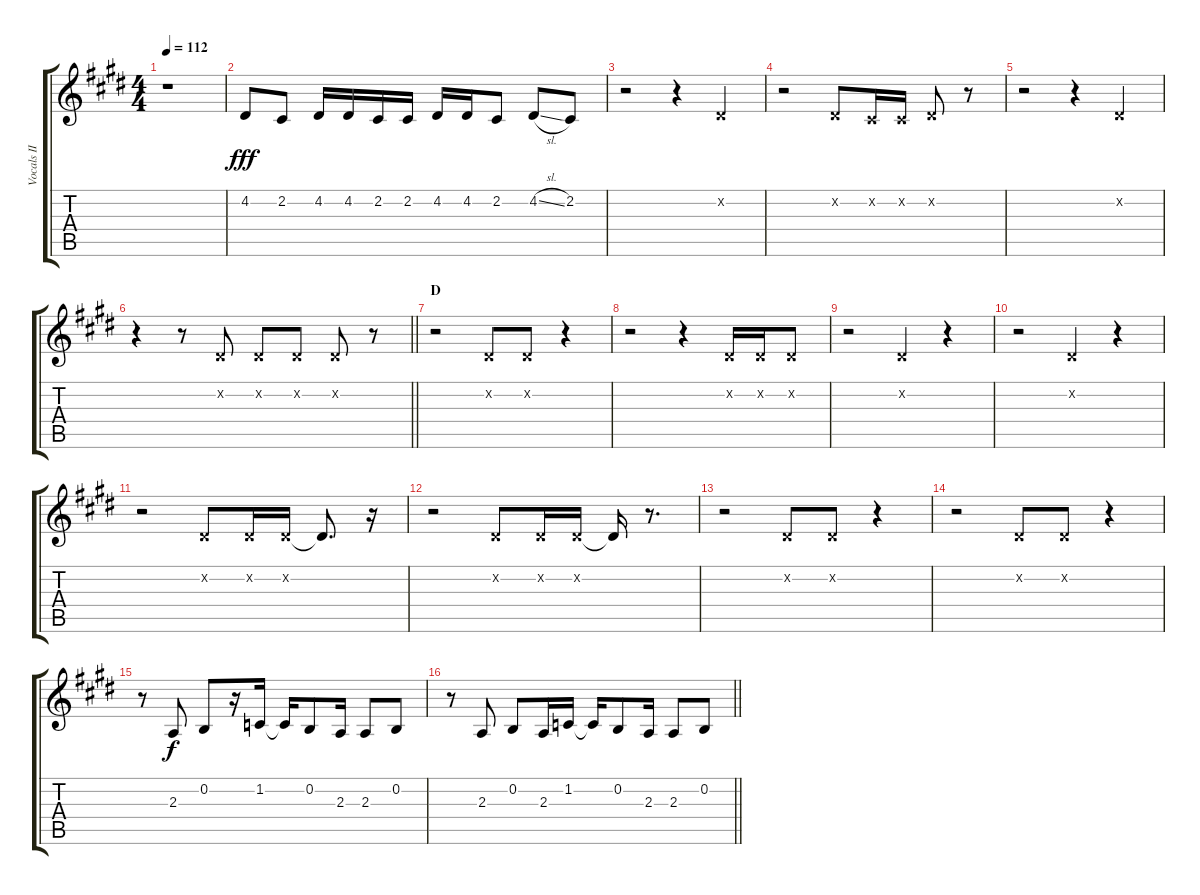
\track ("Vocals II" "Vocals II") {instrument voiceoohs}
\staff {score tabs}
\tuning (E4 B3 G3 D3 A2 E2) {hide}
\ts (4 4)
\tempo 112
\clef g2
\ks e
r.1{dy fff} |
4.2.8 2.2.8 4.2.16 4.2.16 2.2.16 2.2.16 4.2.16 4.2.16 2.2.8 4.2{sl}.8 2.2.8 |
r.2 r.4 4.2{x}.4 |
r.2 4.2{x}.8 2.2{x}.16 2.2{x}.16 4.2{x}.8 r.8 |
r.2 r.4 4.2{x}.4 |
\barLineRight lightlight
r.4 r.8 4.2{x}.8 4.2{x}.8 4.2{x}.8 4.2{x}.8 r.8 |
\section ("" "D")
r.2 4.2{x}.8 4.2{x}.8 r.4 |
r.2 r.4 4.2{x}.16 4.2{x}.16 4.2{x}.8 |
r.2 4.2{x}.4 r.4 |
r.2 4.2{x}.4 r.4 |
r.2 4.2{x}.8 4.2{x}.16 4.2{x}.16 4.2{t}.8{d} r.16 |
r.2 4.2{x}.8 4.2{x}.16 4.2{x}.16 4.2{t}.16 r.8{d} |
r.2 4.2{x}.8 4.2{x}.8 r.4 |
r.2 4.2{x}.8 4.2{x}.8 r.4 |
r.8 2.3.8{dy f} 0.2.8 r.16 1.2.16 1.2{t}.16 0.2.8 2.3.16 2.3.8 0.2.8 |
\barLineRight lightlight
r.8 2.3.8 0.2.8 2.3.16 1.2.16 1.2{t}.16 0.2.8 2.3.16 2.3.8 0.2.8
